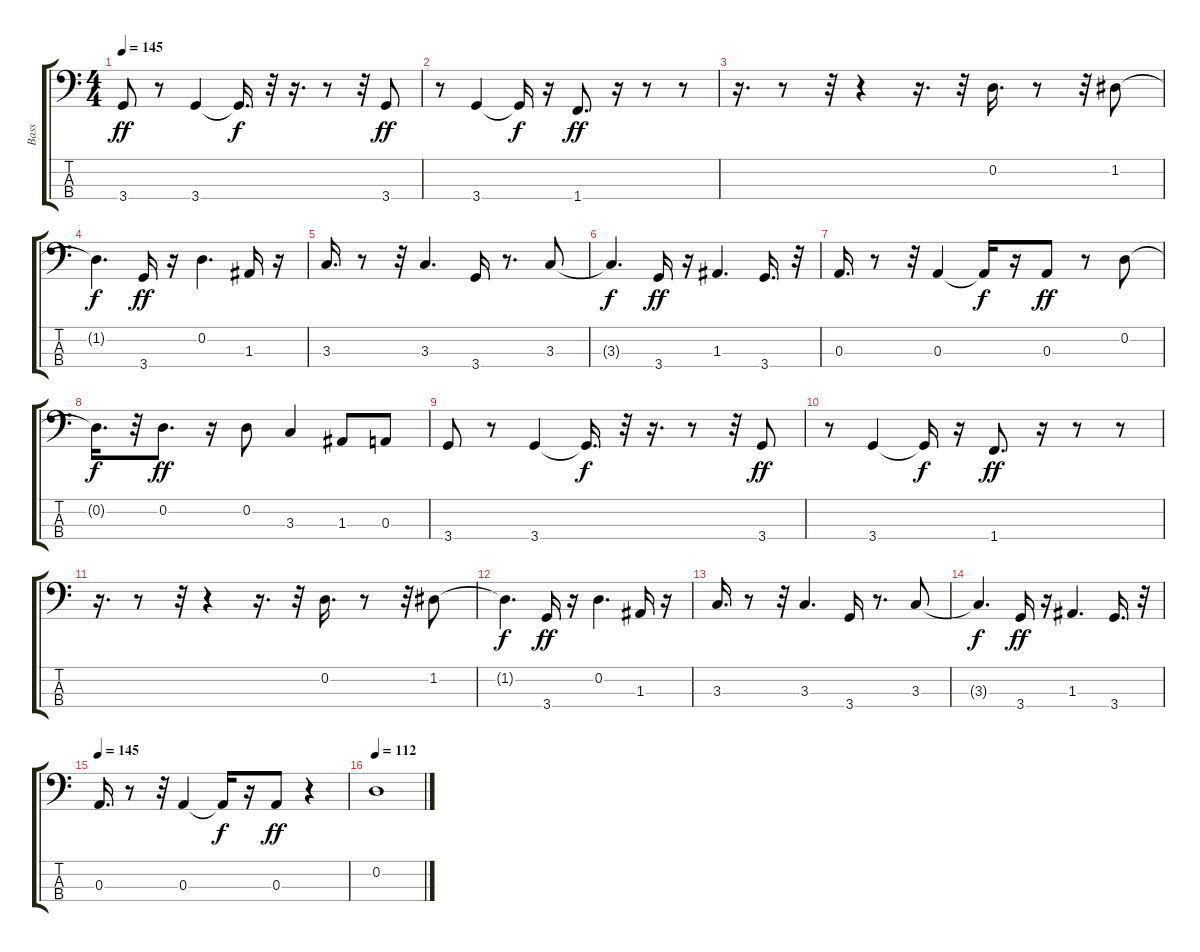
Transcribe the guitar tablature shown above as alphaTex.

\track ("Bass" "Bass") {instrument fretlessbass}
\staff {score tabs}
\tuning (G2 D2 A1 E1) {hide}
\ts (4 4)
\tempo 145
\clef f4
\ks c
3.4.8{dy ff} r.8 3.4.4 3.4{t}.16{d dy f} r.32 r.16{d} r.8 r.32 3.4.8{dy ff} |
r.8 3.4.4 3.4{t}.16{dy f} r.16 1.4.8{d dy ff} r.16 r.8 r.8 |
r.16{d} r.8 r.32 r.4 r.16{d} r.32 0.2.16{d} r.8 r.32 1.2.8 |
1.2{t}.4{d dy f} 3.4.16{dy ff} r.16 0.2.4{d} 1.3.16 r.16 |
3.3.16{d} r.8 r.32 3.3.4{d} 3.4.16 r.8{d} 3.3.8 |
3.3{t}.4{d dy f} 3.4.16{dy ff} r.16 1.3.4{d} 3.4.16{d} r.32 |
0.3.16{d} r.8 r.32 0.3.4 0.3{t}.16{dy f} r.16 0.3.8{dy ff} r.8 0.2.8 |
0.2{t}.16{d dy f} r.32 0.2.8{d dy ff} r.16 0.2.8 3.3.4 1.3.8 0.3.8 |
3.4.8 r.8 3.4.4 3.4{t}.16{d dy f} r.32 r.16{d} r.8 r.32 3.4.8{dy ff} |
r.8 3.4.4 3.4{t}.16{dy f} r.16 1.4.8{d dy ff} r.16 r.8 r.8 |
r.16{d} r.8 r.32 r.4 r.16{d} r.32 0.2.16{d} r.8 r.32 1.2.8 |
1.2{t}.4{d dy f} 3.4.16{dy ff} r.16 0.2.4{d} 1.3.16 r.16 |
3.3.16{d} r.8 r.32 3.3.4{d} 3.4.16 r.8{d} 3.3.8 |
3.3{t}.4{d dy f} 3.4.16{dy ff} r.16 1.3.4{d} 3.4.16{d} r.32 |
\tempo 145
0.3.16{d} r.8 r.32 0.3.4 0.3{t}.16{dy f} r.16 0.3.8{dy ff} r.4 |
\tempo 112
0.2.1
